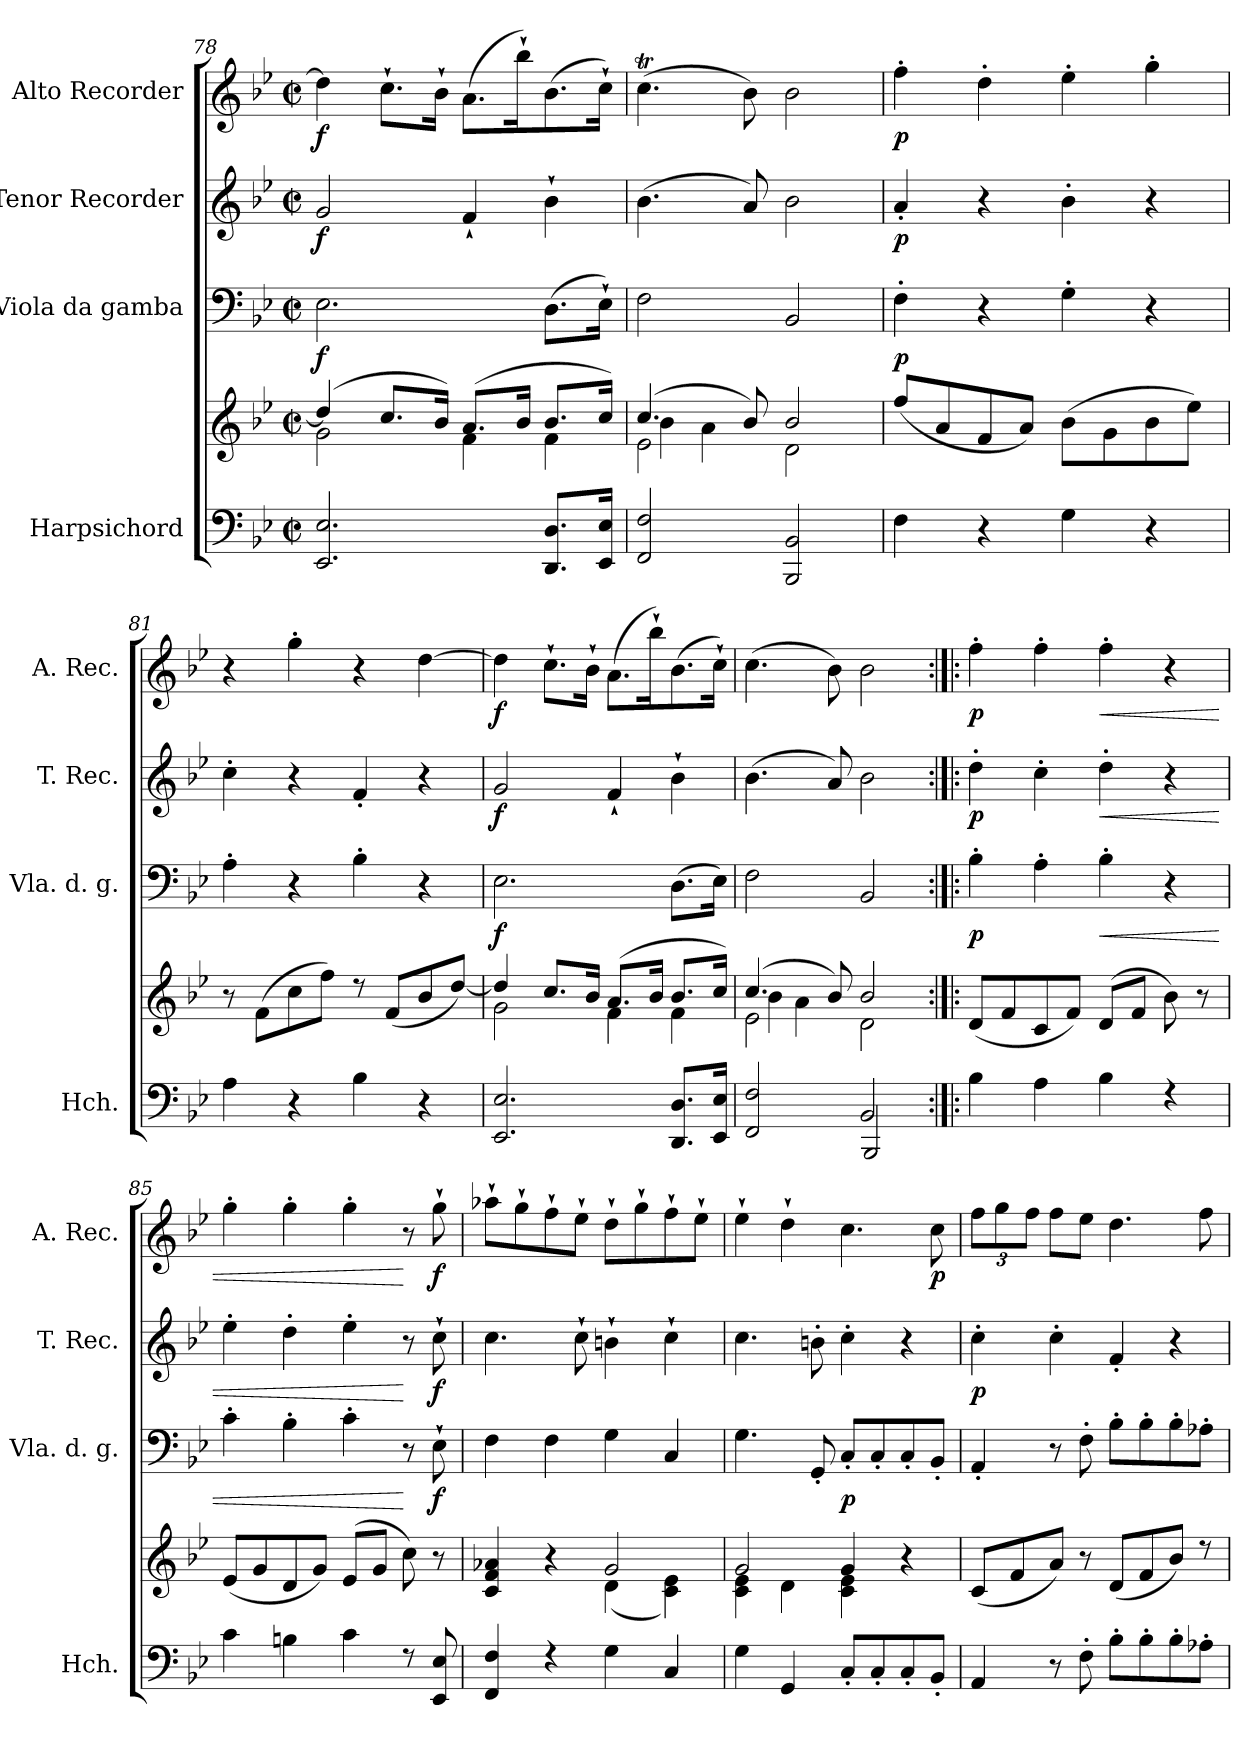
**kern	**kern	**kern	**dynam	**kern	**dynam	**kern	**dynam
*part4	*part4	*part3	*part3	*part2	*part2	*part1	*part1
*staff5	*staff4	*staff3	*staff3	*staff2	*staff2	*staff1	*staff1
*I"Harpsichord	*	*I"Viola da gamba	*	*I"Tenor Recorder	*	*I"Alto Recorder	*
*I'Hch.	*	*I'Vla. d. g.	*	*I'T. Rec.	*	*I'A. Rec.	*
*clefF4	*clefG2	*clefF4	*	*clefG2	*	*clefG2	*
*k[b-e-]	*k[b-e-]	*k[b-e-]	*	*k[b-e-]	*	*k[b-e-]	*
*M2/2	*M2/2	*M2/2	*	*M2/2	*	*M2/2	*
*met(c|)	*met(c|)	*met(c|)	*	*met(c|)	*	*met(c|)	*
=78	=78	=78	=78	=78	=78	=78	=78
*	*^	*	*	*	*	*	*
!	!	!	!	!LO:DY:b	!	!LO:DY:b	!	!LO:DY:b
2.EE-/ 2.E-/	(>4dd/]	2g\	2.E-\	f	2g/	f	4dd\]	f
.	8.cc/L	.	.	.	.	.	8.cc`\L	.
.	16b-/Jk)	.	.	.	.	.	16b-`\Jk	.
.	(8.a/L	4f\	.	.	4f`/	.	(8.a\L	.
.	16b-/Jk	.	.	.	.	.	16bb-`\K)	.
8.DD/ 8.D/L	8.b-/L	4f\	(8.D\L	.	4b-`\	.	(8.b-\	.
16EE-/ 16E-/Jk	16cc/Jk)	.	16E-`\Jk)	.	.	.	16cc`\Jk)	.
=79	=79	=79	=79	=79	=79	=79	=79	=79
*	*	*^	*	*	*	*	*	*
2FF/ 2F/	(>4.cc/	4b-\	2e-\	2F\	.	(4.b-\	.	(4.ccT\	.
.	.	4a\	.	.	.	.	.	.	.
.	8b-/)	.	.	.	.	8a/)	.	8b-\)	.
2BBB-/ 2BB-/	2b-/	2ryy	2d\	2BB-/	.	2b-\	.	2b-\	.
=80	=80	=80	=80	=80	=80	=80	=80	=80	=80
!	!	!	!	!	!LO:DY:b	!	!LO:DY:b	!	!LO:DY:b
*	*v	*v	*v	*	*	*	*	*	*
4F\	(8ff/L	4F'\	p	4a'/	p	4ff'\	p
.	8a/	.	.	.	.	.	.
4r	8f/	4r	.	4r	.	4dd'\	.
.	8a/J)	.	.	.	.	.	.
4G\	(>8b-\L	4G'\	.	4b-'\	.	4ee-'\	.
.	8g\	.	.	.	.	.	.
4r	8b-\	4r	.	4r	.	4gg'\	.
.	8ee-\J)	.	.	.	.	.	.
=81	=81	=81	=81	=81	=81	=81	=81
4A\	8r	4A'\	.	4cc'\	.	4r	.
.	(>8f\L	.	.	.	.	.	.
4r	8cc\	4r	.	4r	.	4gg'\	.
.	8ff\J)	.	.	.	.	.	.
4B-\	8rdd	4B-'\	.	4f'/	.	4r	.
.	(8f/L	.	.	.	.	.	.
4r	8b-/	4r	.	4r	.	[4dd\	.
.	[8dd/J)	.	.	.	.	.	.
=82	=82	=82	=82	=82	=82	=82	=82
*	*^	*	*	*	*	*	*
!	!	!	!	!LO:DY:b	!	!LO:DY:b	!	!LO:DY:b
2.EE-/ 2.E-/	4dd/]	2g\	2.E-\	f	2g/	f	4dd\]	f
.	8.cc/L	.	.	.	.	.	8.cc`\L	.
.	16b-/Jk	.	.	.	.	.	16b-`\Jk	.
.	(8.a/L	4f\	.	.	4f`/	.	(8.a\L	.
.	16b-/Jk	.	.	.	.	.	16bb-`\K)	.
8.DD/ 8.D/L	8.b-/L	4f\	(8.D\L	.	4b-`\	.	(8.b-\	.
16EE-/ 16E-/Jk	16cc/Jk)	.	16E-\Jk)	.	.	.	16cc`\Jk)	.
=83	=83	=83	=83	=83	=83	=83	=83	=83
*^	*	*^	*	*	*	*	*	*
2FF/ 2F/	2ryy	(>4.cc/	4b-\	2e-\	2F\	.	(4.b-\	.	(4.cc\	.
.	.	.	4a\	.	.	.	.	.	.	.
.	.	8b-/)	.	.	.	.	8a/)	.	8b-\)	.
2BB-/	2BBB-/	2b-/	2ryy	2d\	2BB-/	.	2b-\	.	2b-\	.
=84:|!|:	=84:|!|:	=84:|!|:	=84:|!|:	=84:|!|:	=84:|!|:	=84:|!|:	=84:|!|:	=84:|!|:	=84:|!|:	=84:|!|:
!	!	!	!	!	!	!LO:DY:b	!	!LO:DY:b	!	!LO:DY:b
*v	*v	*	*	*	*	*	*	*	*	*
*	*v	*v	*v	*	*	*	*	*	*
4B-\	(8d/L	4B-'\	p	4dd'\	p	4ff'\	p
.	8f/	.	.	.	.	.	.
4A\	8c/	4A'\	.	4cc'\	.	4ff'\	.
.	8f/J)	.	.	.	.	.	.
!	!	!	!LO:HP:b	!	!LO:HP:b	!	!LO:HP:b
4B-\	(>8d/L	4B-'\	<	4dd'\	<	4ff'\	<
.	8f/J	.	.	.	.	.	.
4rF	8b-\)	4r	.	4r	.	4r	.
.	8r	.	.	.	.	.	.
!!LO:LB:g=z
=85	=85	=85	=85	=85	=85	=85	=85
4c\	(8e-/L	4c'\	.	4ee-'\	.	4gg'\	.
.	8g/	.	.	.	.	.	.
4Bn\	8d/	4B-'\	.	4dd'\	.	4gg'\	.
.	8g/J)	.	.	.	.	.	.
4c\	(>8e-/L	4c'\	.	4ee-'\	.	4gg'\	.
.	8g/J	.	.	.	.	.	.
8rF	8cc\)	8r	[	8r	[	8r	[
!	!	!	!LO:DY:b	!	!LO:DY:b	!	!LO:DY:b
8EE-/ 8E-/	8r	8E-`\	f	8cc`\	f	8gg`\	f
=86	=86	=86	=86	=86	=86	=86	=86
*	*^	*	*	*	*	*	*
4FF/ 4F/	4c/ 4f/ 4a-X/	2ryy	4F\	.	4.cc\	.	8aa-X`\L	.
.	.	.	.	.	.	.	8gg`\	.
4rF	4r	.	4F\	.	.	.	8ff`\	.
.	.	.	.	.	8cc`\	.	8ee-`\J	.
4G\	2g/	(4d\	4G\	.	4bn`\	.	8dd`\L	.
.	.	.	.	.	.	.	8gg`\	.
4C/	.	4c\ 4e-\)	4C/	.	4cc`\	.	8ff`\	.
.	.	.	.	.	.	.	8ee-`\J	.
=87	=87	=87	=87	=87	=87	=87	=87	=87
4G\	2g/	4c\ 4e-\	4.G\	.	4.cc\	.	4ee-`\	.
4GG/	.	4d\	.	.	.	.	4dd`\	.
.	.	.	8GG'/	.	8bn'\	.	.	.
!	!	!	!	!LO:DY:b	!	!	!	!
8C'/L	4g/	4c\ 4e-\	8C'/L	p	4cc'\	.	4.cc\	.
8C'/	.	.	8C'/	.	.	.	.	.
8C'/	4r	4ryy	8C'/	.	4r	.	.	.
!	!	!	!	!	!	!	!	!LO:DY:b
8BB-'/J	.	.	8BB-'/J	.	.	.	8cc\	p
*	*v	*v	*	*	*	*	*	*
=88	=88	=88	=88	=88	=88	=88	=88
*	*	*	*	*	*	*Xbrackettup	*
!	!	!	!	!	!LO:DY:b	!	!
4AA/	(8c/L	4AA'/	.	4cc'\	p	12ff\L	.
.	.	.	.	.	.	12gg\	.
.	8f/	.	.	.	.	.	.
.	.	.	.	.	.	12ff\J	.
8r	8a/J)	8r	.	4cc'\	.	8ff\L	.
8F'\	8r	8F'\	.	.	.	8ee-\J	.
8B-'\L	(>8d/L	8B-'\L	.	4f'/	.	4.dd\	.
8B-'\	8f/	8B-'\	.	.	.	.	.
8B-'\	8b-/J)	8B-'\	.	4r	.	.	.
8A-X'\J	8rdd	8A-X'\J	.	.	.	8ff\	.
=	=	=	=	=	=	=	=
*-	*-	*-	*-	*-	*-	*-	*-
